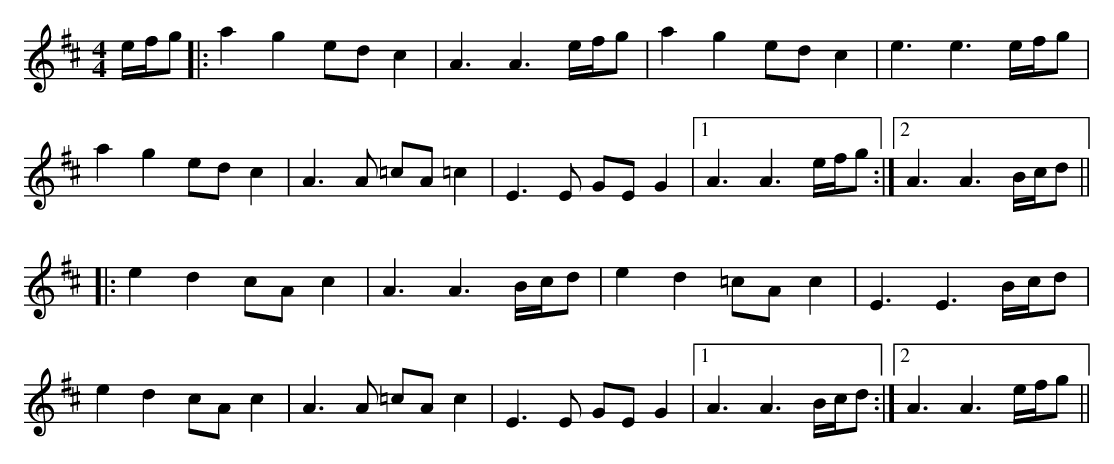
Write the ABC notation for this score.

X:1
M:4/4
K:Amix
e/f/g|:a2g2 ed c2|A3 A3 e/f/g|a2g2 ed c2|e3 e3 e/f/g|
a2g2 ed c2|A3 A =cA=c2|E3 E GE G2|1 A3 A3 e/f/g:|2 A3 A3 B/c/d||
|:e2d2 cA c2|A3 A3 B/c/d|e2d2 =cA c2|E3 E3 B/c/d|
e2d2 cA c2|A3 A =cA c2|E3 E GE G2|1 A3 A3 B/c/d:|2 A3 A3 e/f/g||
